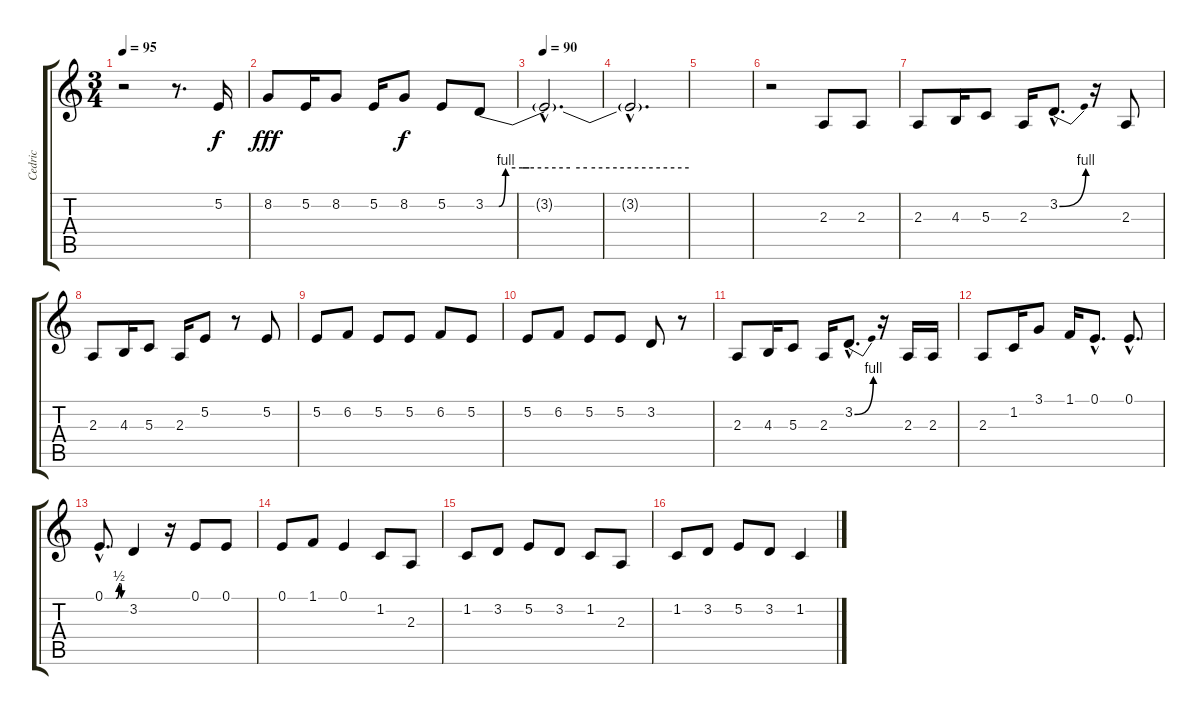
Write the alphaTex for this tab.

\track ("Cedric" "Cedric") {instrument altosax}
\staff {score tabs}
\tuning (E4 B3 G3 D3 A2 E2) {hide}
\ts (3 4)
\tempo 95
\clef g2
\ks c
r.2{dy f} r.8{d} 5.2.16 |
8.2.8{dy fff} 5.2.16 8.2.8 5.2.16 8.2.8{dy f} 5.2.8 3.2{be (custom 0 0 4 0 6 4 11 4 13 4 25 4 30 4 60 4)}.8 |
\tempo 90
3.2{hac t}.2{d volume 5} |
3.2{hac t}.2{d} |
|
r.2{volume 16} 2.3.8 2.3.8 |
2.3.8 4.3.16 5.3.8 2.3.16 3.2{be (bend 0 0 60 4) hac}.8{d} r.16 2.3.8 |
2.3.8 4.3.16 5.3.8 2.3.16 5.2.8 r.8 5.2.8 |
5.2.8 6.2.8 5.2.8 5.2.8 6.2.8 5.2.8 |
5.2.8 6.2.8 5.2.8 5.2.8 3.2.8 r.8 |
2.3.8 4.3.16 5.3.8 2.3.16 3.2{be (bend 0 0 60 4) hac}.8{d} r.16 2.3.16 2.3.16 |
2.3.8 1.2.16 3.1.8 1.1.16 0.1{hac}.8{d} 0.1{hac}.8{d} |
0.1{be (custom 0 0 8 0 18 0 23 0 32 0 41 2 45 2 48 0 60 0) hac}.8{d} 3.2.4 r.16 0.1.8 0.1.8 |
0.1.8 1.1.8 0.1.4 1.2.8 2.3.8 |
1.2.8 3.2.8 5.2.8 3.2.8 1.2.8 2.3.8 |
1.2.8 3.2.8 5.2.8 3.2.8 1.2.4
